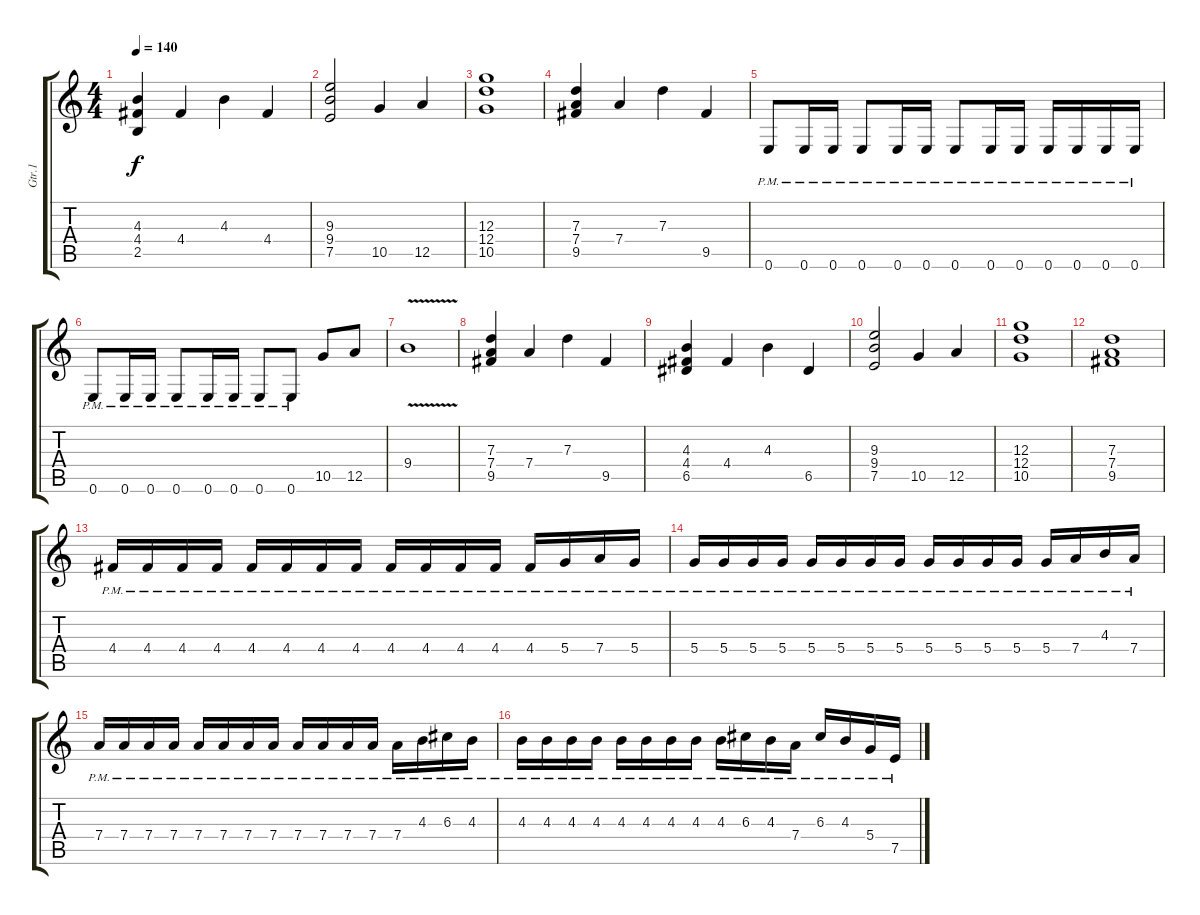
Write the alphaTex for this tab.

\track ("Gtr.1" "Gtr.1") {instrument distortionguitar}
\staff {score tabs}
\tuning (E4 B3 G3 D3 A2 E2) {hide}
\ts (4 4)
\tempo 140
\clef g2
\ks c
(4.3 4.4 2.5).4{dy f} 4.4.4 4.3.4 4.4.4 |
(9.3 9.4 7.5).2 10.5.4 12.5.4 |
(12.3 12.4 10.5).1 |
(7.3 7.4 9.5).4 7.4.4 7.3.4 9.5.4 |
0.6{pm}.8 0.6{pm}.16 0.6{pm}.16 0.6{pm}.8 0.6{pm}.16 0.6{pm}.16 0.6{pm}.8 0.6{pm}.16 0.6{pm}.16 0.6{pm}.16 0.6{pm}.16 0.6{pm}.16 0.6{pm}.16 |
0.6{pm}.8 0.6{pm}.16 0.6{pm}.16 0.6{pm}.8 0.6{pm}.16 0.6{pm}.16 0.6{pm}.8 0.6{pm}.8 10.5.8 12.5.8 |
9.4{v}.1 |
(7.3 7.4 9.5).4 7.4.4 7.3.4 9.5.4 |
(4.3 4.4 6.5).4 4.4.4 4.3.4 6.5.4 |
(9.3 9.4 7.5).2 10.5.4 12.5.4 |
(12.3 12.4 10.5).1 |
(7.3 7.4 9.5).1 |
4.4{pm}.16 4.4{pm}.16 4.4{pm}.16 4.4{pm}.16 4.4{pm}.16 4.4{pm}.16 4.4{pm}.16 4.4{pm}.16 4.4{pm}.16 4.4{pm}.16 4.4{pm}.16 4.4{pm}.16 4.4{pm}.16 5.4{pm}.16 7.4{pm}.16 5.4{pm}.16 |
5.4{pm}.16 5.4{pm}.16 5.4{pm}.16 5.4{pm}.16 5.4{pm}.16 5.4{pm}.16 5.4{pm}.16 5.4{pm}.16 5.4{pm}.16 5.4{pm}.16 5.4{pm}.16 5.4{pm}.16 5.4{pm}.16 7.4{pm}.16 4.3{pm}.16 7.4{pm}.16 |
7.4{pm}.16 7.4{pm}.16 7.4{pm}.16 7.4{pm}.16 7.4{pm}.16 7.4{pm}.16 7.4{pm}.16 7.4{pm}.16 7.4{pm}.16 7.4{pm}.16 7.4{pm}.16 7.4{pm}.16 7.4{pm}.16 4.3{pm}.16 6.3{pm}.16 4.3{pm}.16 |
4.3{pm}.16 4.3{pm}.16 4.3{pm}.16 4.3{pm}.16 4.3{pm}.16 4.3{pm}.16 4.3{pm}.16 4.3{pm}.16 4.3{pm}.16 6.3{pm}.16 4.3{pm}.16 7.4{pm}.16 6.3{pm}.16 4.3{pm}.16 5.4{pm}.16 7.5{pm}.16
